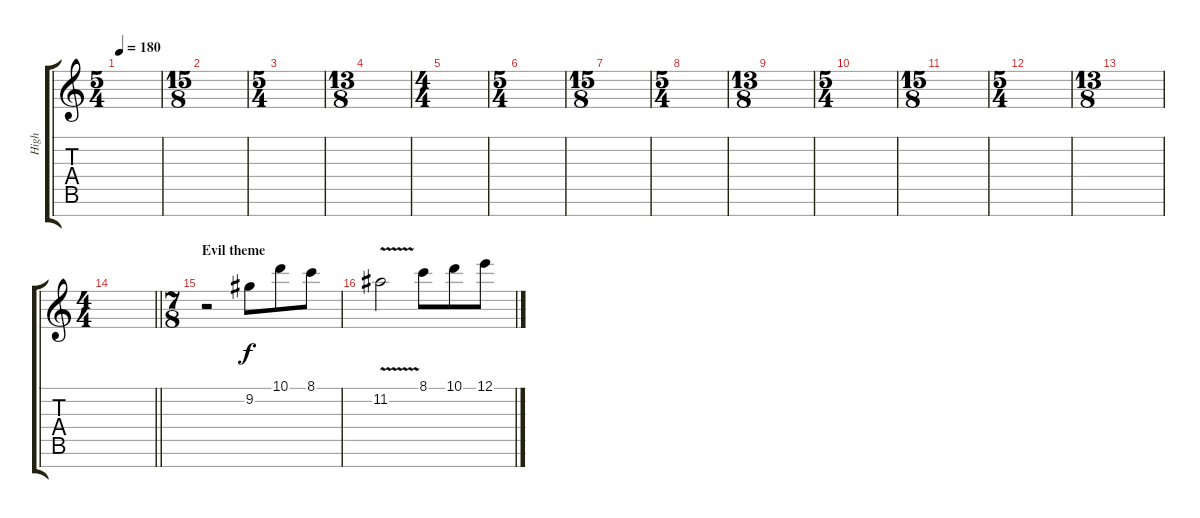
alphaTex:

\track ("High" "High") {instrument overdrivenguitar}
\staff {score tabs}
\tuning (E4 B3 G3 D3 A2 E2 B1) {hide}
\ts (5 4)
\tempo 180
\clef g2
\ks c
|
\ts (15 8)
|
\ts (5 4)
|
\ts (13 8)
|
\ts (4 4)
|
\ts (5 4)
|
\ts (15 8)
|
\ts (5 4)
|
\ts (13 8)
|
\ts (5 4)
|
\ts (15 8)
|
\ts (5 4)
|
\ts (13 8)
|
\ts (4 4)
\barLineRight lightlight
|
\ts (7 8)
\section ("" "Evil theme")
r.2{instrument overdrivenguitar} 9.2.8 10.1.8 8.1.8 |
11.2{v}.2 8.1.8 10.1.8 12.1.8
